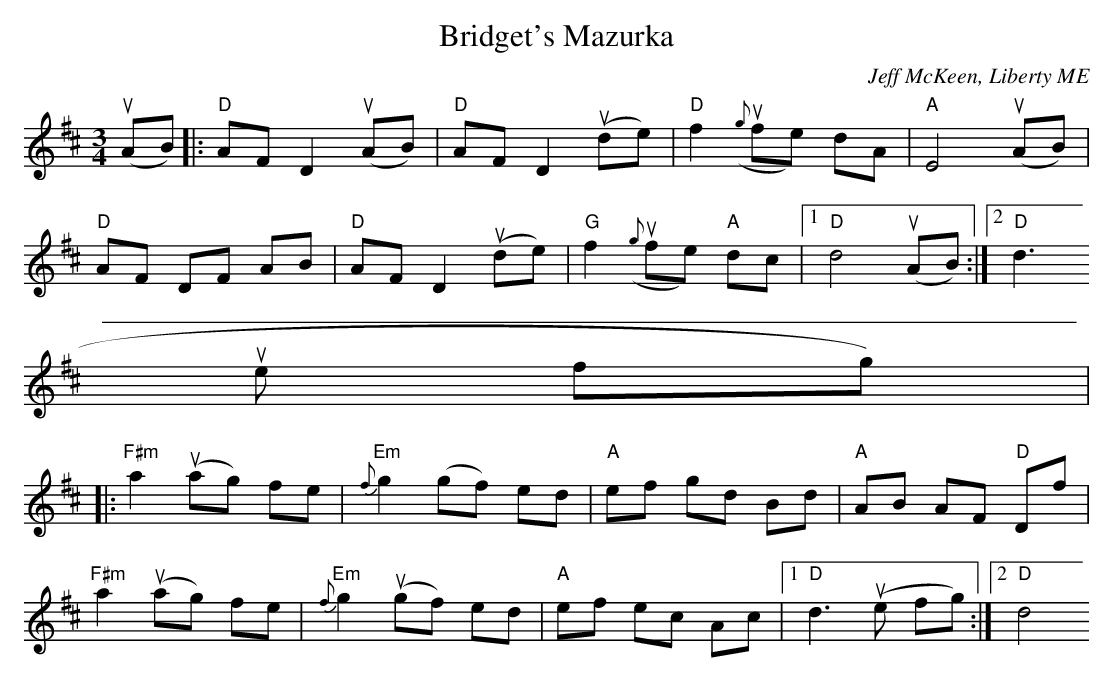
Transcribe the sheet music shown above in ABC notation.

X:1
T: Bridget's Mazurka
M: 3/4
C: Jeff McKeen, Liberty ME
L: 1/8
K:D
(uAB)|: "D"AF D2 (uAB)|"D"AF D2 (ude)|"D"f2 ({g}ufe) dA|"A"E4 (uAB)|
"D"AF DF AB|"D"AF D2 (ude)|"G"f2 ({g}ufe) "A"dc|1 "D"d4 (uAB):|2 "D"d3 (
ue fg)|
|: "F#m"a2 (uag) fe|"Em"{f}g2 (gf) ed|"A"ef gd Bd|"A"AB AF "D"Df|
"F#m"a2 (uag) fe|"Em"{f}g2 (ugf) ed|"A"ef ec Ac|1 "D"d3 (ue fg):|2 "D"d4
|]
